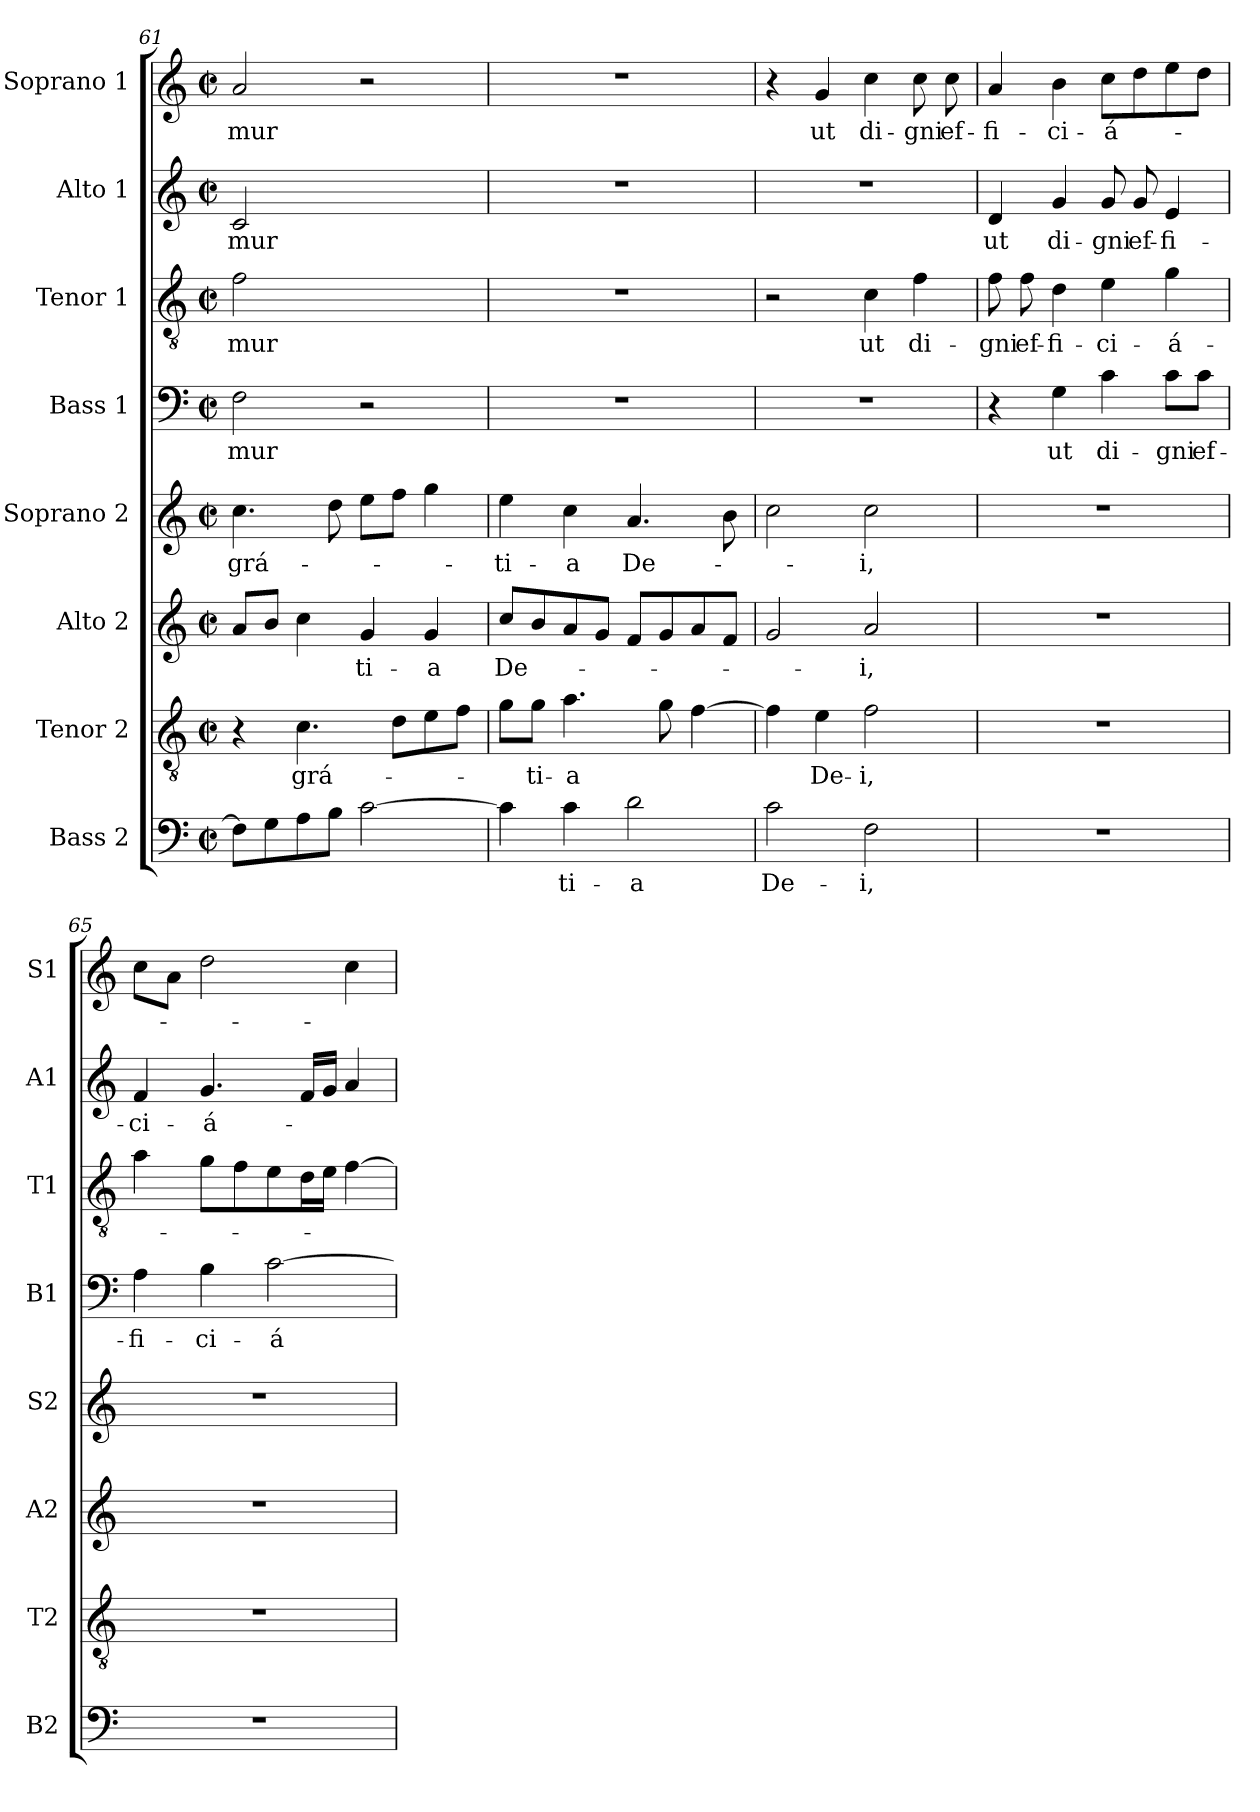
**kern	**text	**kern	**text	**kern	**text	**kern	**text	**kern	**text	**kern	**text	**kern	**text	**kern	**text
*part8	*part8	*part7	*part7	*part6	*part6	*part5	*part5	*part4	*part4	*part3	*part3	*part2	*part2	*part1	*part1
*staff8	*staff8	*staff7	*staff7	*staff6	*staff6	*staff5	*staff5	*staff4	*staff4	*staff3	*staff3	*staff2	*staff2	*staff1	*staff1
*I"Bass 2	*	*I"Tenor 2	*	*I"Alto 2	*	*I"Soprano 2	*	*I"Bass 1	*	*I"Tenor 1	*	*I"Alto 1	*	*I"Soprano 1	*
*I'B2	*	*I'T2	*	*I'A2	*	*I'S2	*	*I'B1	*	*I'T1	*	*I'A1	*	*I'S1	*
*clefF4	*	*clefGv2	*	*clefG2	*	*clefG2	*	*clefF4	*	*clefGv2	*	*clefG2	*	*clefG2	*
*k[]	*	*k[]	*	*k[]	*	*k[]	*	*k[]	*	*k[]	*	*k[]	*	*k[]	*
*C:	*	*C:	*	*C:	*	*C:	*	*C:	*	*C:	*	*C:	*	*C:	*
*M2/2	*	*M2/2	*	*M2/2	*	*M2/2	*	*M2/2	*	*M2/2	*	*M2/2	*	*M2/2	*
*met(c|)	*	*met(c|)	*	*met(c|)	*	*met(c|)	*	*met(c|)	*	*met(c|)	*	*met(c|)	*	*met(c|)	*
=61	=61	=61	=61	=61	=61	=61	=61	=61	=61	=61	=61	=61	=61	=61	=61
8F\L]	.	4r	.	8a/L	.	4.cc\	grá-	2F\	-mur	2f\	-mur	2c/	-mur	2a/	-mur
8G\	.	.	.	8b/J	.	.	.	.	.	.	.	.	.	.	.
8A\	.	4.c\	grá-	4cc\	.	.	.	.	.	.	.	.	.	.	.
8B\J	.	.	.	.	.	8dd\	.	.	.	.	.	.	.	.	.
[>2c\	.	.	.	4g/	-ti-	8ee\L	.	2r	.	2ryy	.	2ryy	.	2r	.
.	.	8d\L	.	.	.	8ff\J	.	.	.	.	.	.	.	.	.
.	.	8e\	.	4g/	-a	4gg\	.	.	.	.	.	.	.	.	.
.	.	8f\J	.	.	.	.	.	.	.	.	.	.	.	.	.
=62	=62	=62	=62	=62	=62	=62	=62	=62	=62	=62	=62	=62	=62	=62	=62
4c\]	.	8g\L	.	8cc/L	De-	4ee\	-ti-	1r	.	1r	.	1r	.	1r	.
.	.	8g\J	-ti-	8b/	.	.	.	.	.	.	.	.	.	.	.
4c\	-ti-	4.a\	-a	8a/	.	4cc\	-a	.	.	.	.	.	.	.	.
.	.	.	.	8g/J	.	.	.	.	.	.	.	.	.	.	.
2d\	-a	.	.	8f/L	.	4.a/	De-	.	.	.	.	.	.	.	.
.	.	8g\	.	8g/	.	.	.	.	.	.	.	.	.	.	.
.	.	[>4f\	.	8a/	.	.	.	.	.	.	.	.	.	.	.
.	.	.	.	8f/J	.	8b\	.	.	.	.	.	.	.	.	.
=63	=63	=63	=63	=63	=63	=63	=63	=63	=63	=63	=63	=63	=63	=63	=63
2c\	De-	4f\]	.	2g/	.	2cc\	.	1r	.	2r	.	1r	.	4r	.
.	.	4e\	De-	.	.	.	.	.	.	.	.	.	.	4g/	ut
2F\	-i,	2f\	-i,	2a/	-i,	2cc\	-i,	.	.	4c\	ut	.	.	4cc\	di-
.	.	.	.	.	.	.	.	.	.	4f\	di-	.	.	8cc\	-gni
.	.	.	.	.	.	.	.	.	.	.	.	.	.	8cc\	ef-
!!LO:LB:g=z
=64	=64	=64	=64	=64	=64	=64	=64	=64	=64	=64	=64	=64	=64	=64	=64
1r	.	1r	.	1r	.	1r	.	4r	.	8f\	-gni	4d/	ut	4a/	-fi-
.	.	.	.	.	.	.	.	.	.	8f\	ef-	.	.	.	.
.	.	.	.	.	.	.	.	4G\	ut	4d\	-fi-	4g/	di-	4b\	-ci-
.	.	.	.	.	.	.	.	4c\	di-	4e\	-ci-	8g/	-gni	8cc\L	-á-
.	.	.	.	.	.	.	.	.	.	.	.	8g/	ef-	8dd\	.
.	.	.	.	.	.	.	.	8c\L	-gni	4g\	-á-	4e/	-fi-	8ee\	.
.	.	.	.	.	.	.	.	8c\J	ef-	.	.	.	.	8dd\J	.
=65	=65	=65	=65	=65	=65	=65	=65	=65	=65	=65	=65	=65	=65	=65	=65
1r	.	1r	.	1r	.	1r	.	4A\	-fi-	4a\	.	4f/	-ci-	8cc\L	.
.	.	.	.	.	.	.	.	.	.	.	.	.	.	8a\J	.
.	.	.	.	.	.	.	.	4B\	-ci-	8g\L	.	4.g/	-á-	2dd\	.
.	.	.	.	.	.	.	.	.	.	8f\	.	.	.	.	.
.	.	.	.	.	.	.	.	[>2c\	-á-	8e\	.	.	.	.	.
.	.	.	.	.	.	.	.	.	.	16d\L	.	16f/LL	.	.	.
.	.	.	.	.	.	.	.	.	.	16e\JJ	.	16g/JJ	.	.	.
.	.	.	.	.	.	.	.	.	.	[>4f\	.	4a/	.	4cc\	.
=	=	=	=	=	=	=	=	=	=	=	=	=	=	=	=
*-	*-	*-	*-	*-	*-	*-	*-	*-	*-	*-	*-	*-	*-	*-	*-
